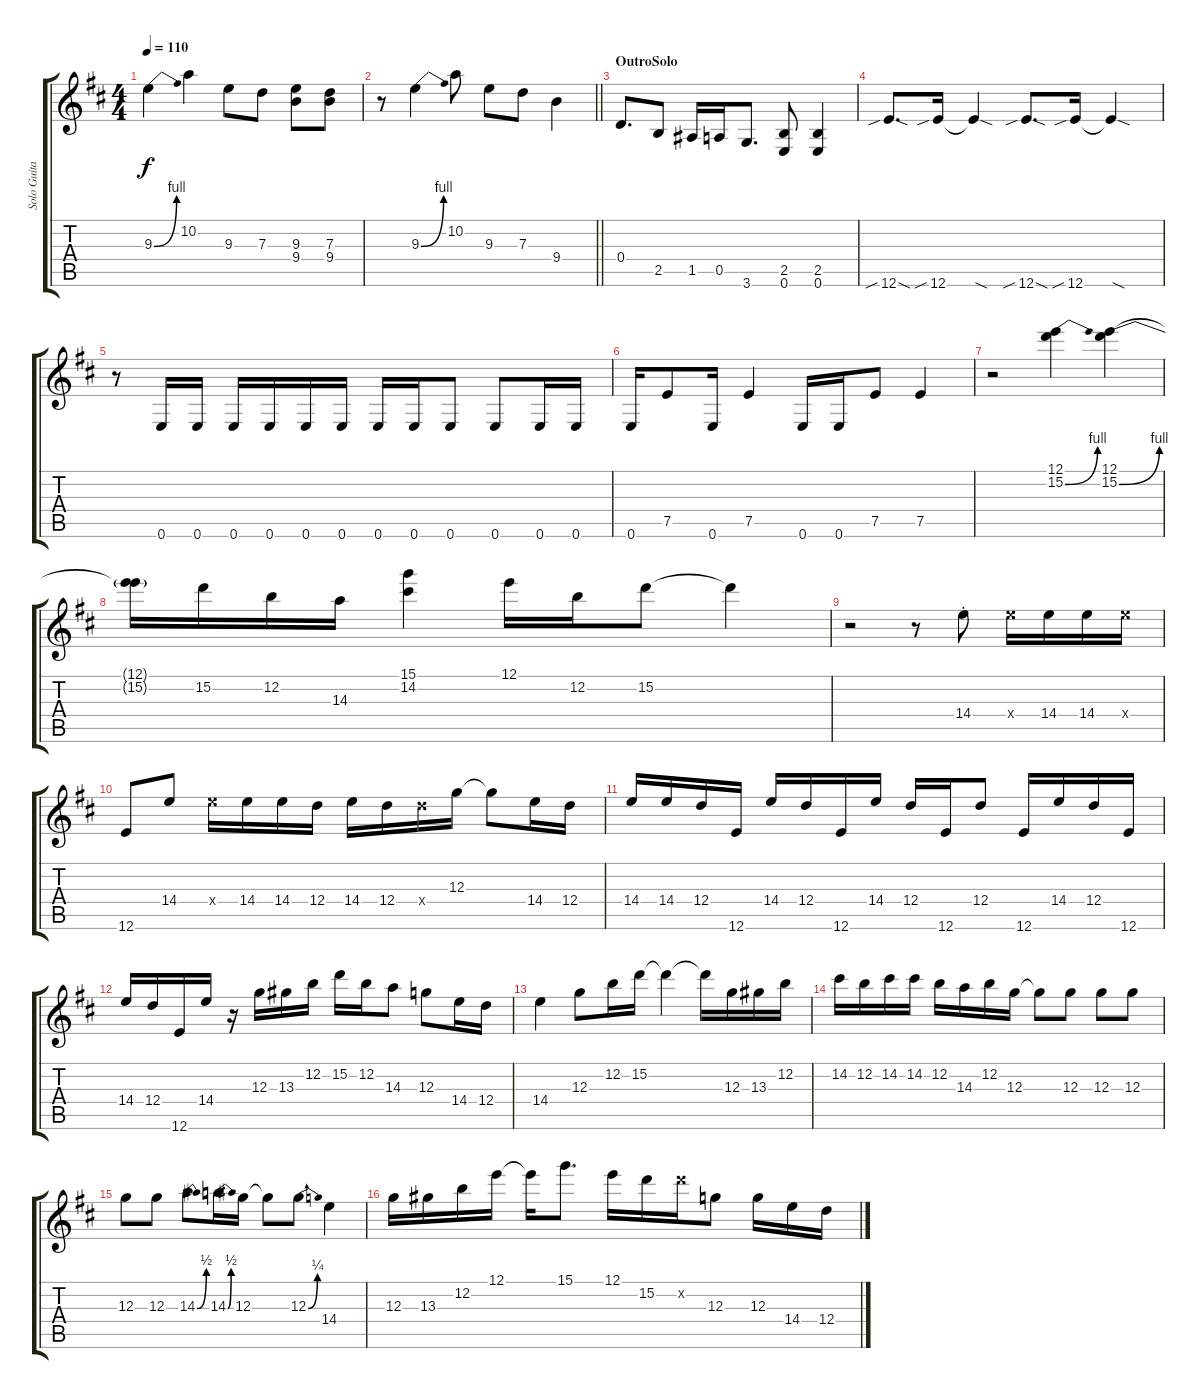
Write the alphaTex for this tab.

\track ("Solo Guitar" "Solo Guita") {instrument overdrivenguitar}
\staff {score tabs}
\tuning (E4 B3 G3 D3 A2 E2) {hide}
\ts (4 4)
\tempo 110
\clef g2
\ks d
9.3{be (bend 0 0 60 4)}.4{dy f volume 12} 10.2.4 9.3.8 7.3.8 (9.3 9.4).8 (7.3 9.4).8 |
\barLineRight lightlight
r.8 9.3{be (bend 0 0 60 4)}.4 10.2.8 9.3.8 7.3.8 9.4.4 |
\section ("" "OutroSolo")
0.4.8{d volume 14} 2.5.8 1.5.16 0.5.16 3.6.8{d} (2.5 0.6).8 (2.5 0.6).4 |
12.6{sib sod}.8{d} 12.6{sib}.16 12.6{sod t}.4 12.6{sib sod}.8{d} 12.6{sib}.16 12.6{sod t}.4 |
r.8 0.6.16 0.6.16 0.6.16 0.6.16 0.6.16 0.6.16 0.6.16 0.6.16 0.6.8 0.6.8 0.6.16 0.6.16 |
0.6.16 7.5.8 0.6.16 7.5.4 0.6.16 0.6.16 7.5.8 7.5.4 |
r.2 (12.1 15.2{be (bend 0 0 60 4)}).4 (12.1 15.2{be (bend 0 0 60 4)}).4 |
(12.1{t} 15.2{t}).16 15.2.16 12.2.16 14.3.16 (15.1 14.2).4 12.1.16 12.2.16 15.2.8 15.2{t}.4 |
r.2 r.8 14.4{st}.8 14.4{x}.16 14.4.16 14.4.16 14.4{x}.16 |
12.6.8 14.4.8 14.4{x}.16 14.4.16 14.4.16 12.4.16 14.4.16 12.4.16 12.4{x}.16 12.3.16 12.3{t}.8 14.4.16 12.4.16 |
14.4.16 14.4.16 12.4.16 12.6.16 14.4.16 12.4.16 12.6.16 14.4.16 12.4.16 12.6.16 12.4.8 12.6.16 14.4.16 12.4.16 12.6.16 |
14.4.16 12.4.16 12.6.16 14.4.16 r.16 12.3.16 13.3.16 12.2.16 15.2.16 12.2.16 14.3.8 12.3.8 14.4.16 12.4.16 |
14.4.4 12.3.8 12.2.16 15.2.16 15.2{t}.4 15.2{t}.16 12.3.16 13.3.16 12.2.16 |
14.2.16 12.2.16 14.2.16 14.2.16 12.2.16 14.3.16 12.2.16 12.3.16 12.3{t}.8 12.3.8 12.3.8 12.3.8 |
12.3.8 12.3.8 14.3{be (bend 0 0 60 2)}.8 14.3{be (bend 0 0 60 2)}.16 12.3.16 12.3{t}.8 12.3{be (bend 0 0 60 1)}.8 14.4.4 |
12.3.16 13.3.16 12.2.16 12.1.16 12.1{t}.16 15.1.8{d} 12.1.16 15.2.16 15.2{x}.16 12.3.8 12.3.16 14.4.16 12.4.16
